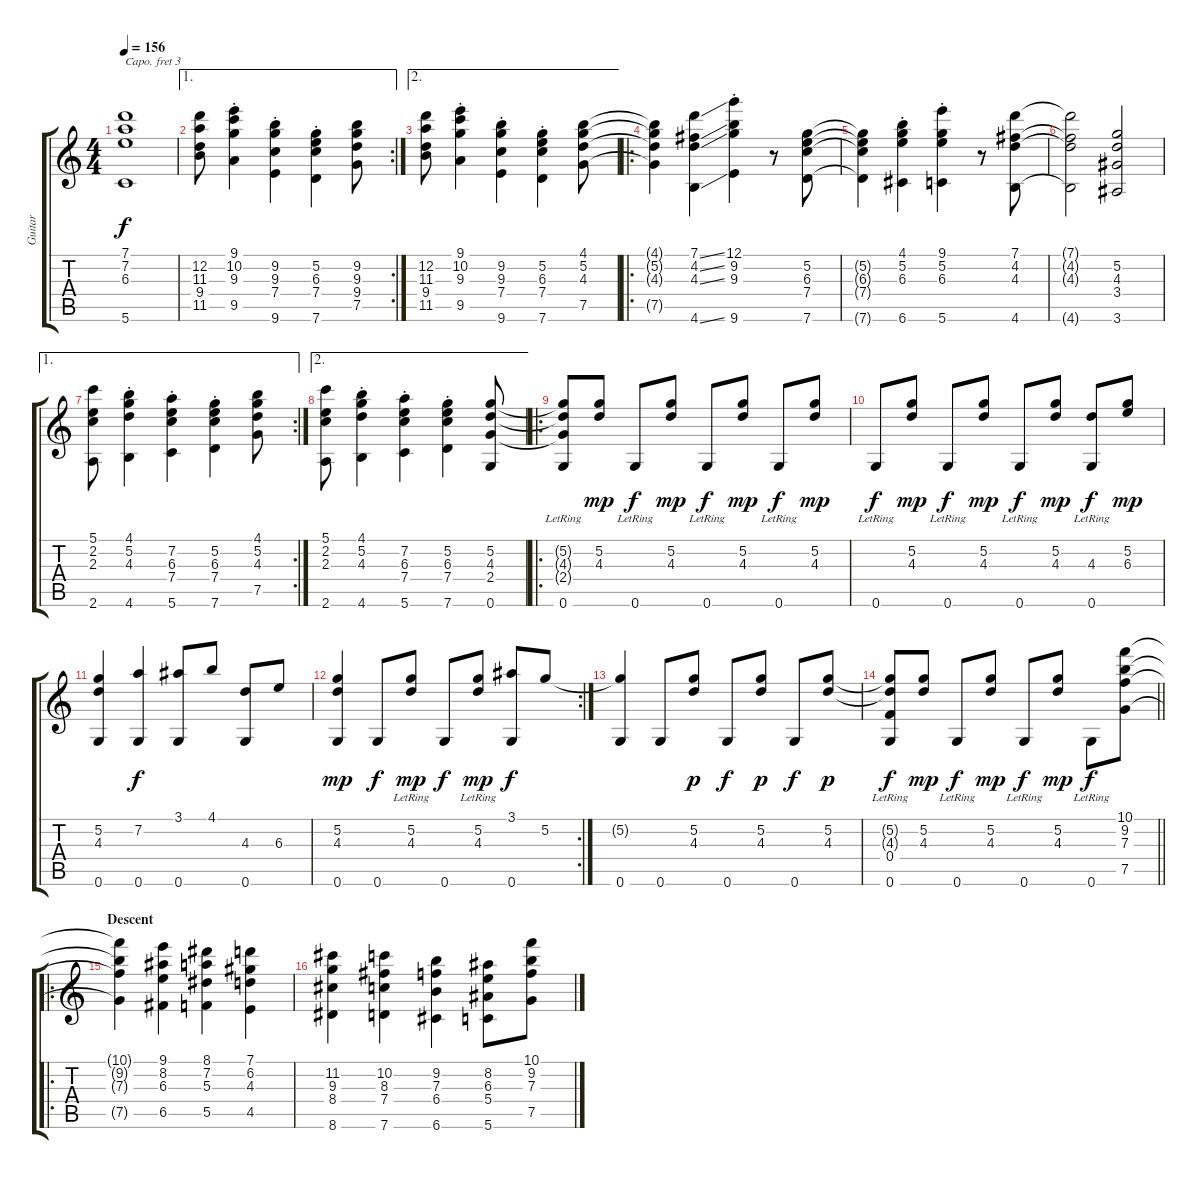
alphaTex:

\track ("Guitar" "Guitar") {instrument acousticguitarsteel}
\staff {score tabs}
\capo 3
\tuning (E4 B3 G3 D3 A2 E2) {hide}
\ts (4 4)
\tempo 156
\clef g2
\ks c
(7.1{t} 7.2{t} 6.3{t} 5.6{t}).1{dy f} |
\ae 1
\rc 2
(12.2 11.3 9.4 11.5).8 (9.1{st} 10.2{st} 9.3{st} 9.5{st}).4 (9.2{st} 9.3{st} 7.4{st} 9.6{st}).4 (5.2{st} 6.3{st} 7.4{st} 7.6{st}).4 (9.2 9.3 9.4 7.5).8 |
\ae 2
(12.2 11.3 9.4 11.5).8 (9.1{st} 10.2{st} 9.3{st} 9.5{st}).4 (9.2{st} 9.3{st} 7.4{st} 9.6{st}).4 (5.2{st} 6.3{st} 7.4{st} 7.6{st}).4 (4.1 5.2 4.3 7.5).8 |
\ro
(4.1{t} 5.2{t} 4.3{t} 7.5{t}).4 (7.1{ss} 4.2{ss} 4.3{ss} 4.6{ss}).4 (12.1{st} 9.2{st} 9.3{st} 9.6{st}).4 r.8 (5.2 6.3 7.4 7.6).8 |
(5.2{t} 6.3{t} 7.4{t} 7.6{t}).4 (4.1{st} 5.2{st} 6.3{st} 6.6{st}).4 (9.1{st} 5.2{st} 6.3{st} 5.6{st}).4 r.8 (7.1 4.2 4.3 4.6).8 |
(7.1{t} 4.2{t} 4.3{t} 4.6{t}).2 (5.2 4.3 3.4 3.6).2 |
\ae 1
\rc 2
(5.1 2.2 2.3 2.6).8 (4.1{st} 5.2{st} 4.3{st} 4.6{st}).4 (7.2{st} 6.3{st} 7.4{st} 5.6{st}).4 (5.2{st} 6.3{st} 7.4{st} 7.6{st}).4 (4.1 5.2 4.3 7.5).8 |
\ae 2
(5.1 2.2 2.3 2.6).8 (4.1{st} 5.2{st} 4.3{st} 4.6{st}).4 (7.2{st} 6.3{st} 7.4{st} 5.6{st}).4 (5.2{st} 6.3{st} 7.4{st} 7.6{st}).4 (5.2 4.3 2.4 0.6).8 |
\ro
(5.2{t} 4.3{t} 2.4{t} 0.6{lr}).8 (5.2 4.3).8{dy mp} 0.6{lr}.8{dy f} (5.2 4.3).8{dy mp} 0.6{lr}.8{dy f} (5.2 4.3).8{dy mp} 0.6{lr}.8{dy f} (5.2 4.3).8{dy mp} |
0.6{lr}.8{dy f} (5.2 4.3).8{dy mp} 0.6{lr}.8{dy f} (5.2 4.3).8{dy mp} 0.6{lr}.8{dy f} (5.2 4.3).8{dy mp} (4.3 0.6{lr}).8{dy f} (5.2 6.3).8{dy mp} |
(5.2 4.3 0.6).4 (7.2 0.6).4{dy f} (3.1 0.6).8 4.1.8 (4.3 0.6).8 6.3.8 |
\rc 2
(5.2 4.3 0.6).4{dy mp} 0.6.8{dy f} (5.2{lr} 4.3{lr}).8{dy mp} 0.6.8{dy f} (5.2{lr} 4.3{lr}).8{dy mp} (3.1 0.6).8{dy f} 5.2.8 |
(5.2{t} 0.6).4 0.6.8 (5.2 4.3).8{dy p} 0.6.8{dy f} (5.2 4.3).8{dy p} 0.6.8{dy f} (5.2 4.3).8{dy p} |
\barLineRight lightlight
(5.2{t} 4.3{t} 0.4 0.6{lr}).8{dy f} (5.2 4.3).8{dy mp} 0.6{lr}.8{dy f} (5.2 4.3).8{dy mp} 0.6{lr}.8{dy f} (5.2 4.3).8{dy mp} 0.6{lr}.8{dy f} (10.1 9.2 7.3 7.5).8 |
\ro
\section ("" "Descent")
(10.1{t} 9.2{t} 7.3{t} 7.5{t}).4 (9.1 8.2 6.3 6.5).4 (8.1 7.2 5.3 5.5).4 (7.1 6.2 4.3 4.5).4 |
(11.2 9.3 8.4 8.6).4 (10.2 8.3 7.4 7.6).4 (9.2 7.3 6.4 6.6).4 (8.2 6.3 5.4 5.6).8 (10.1 9.2 7.3 7.5).8
